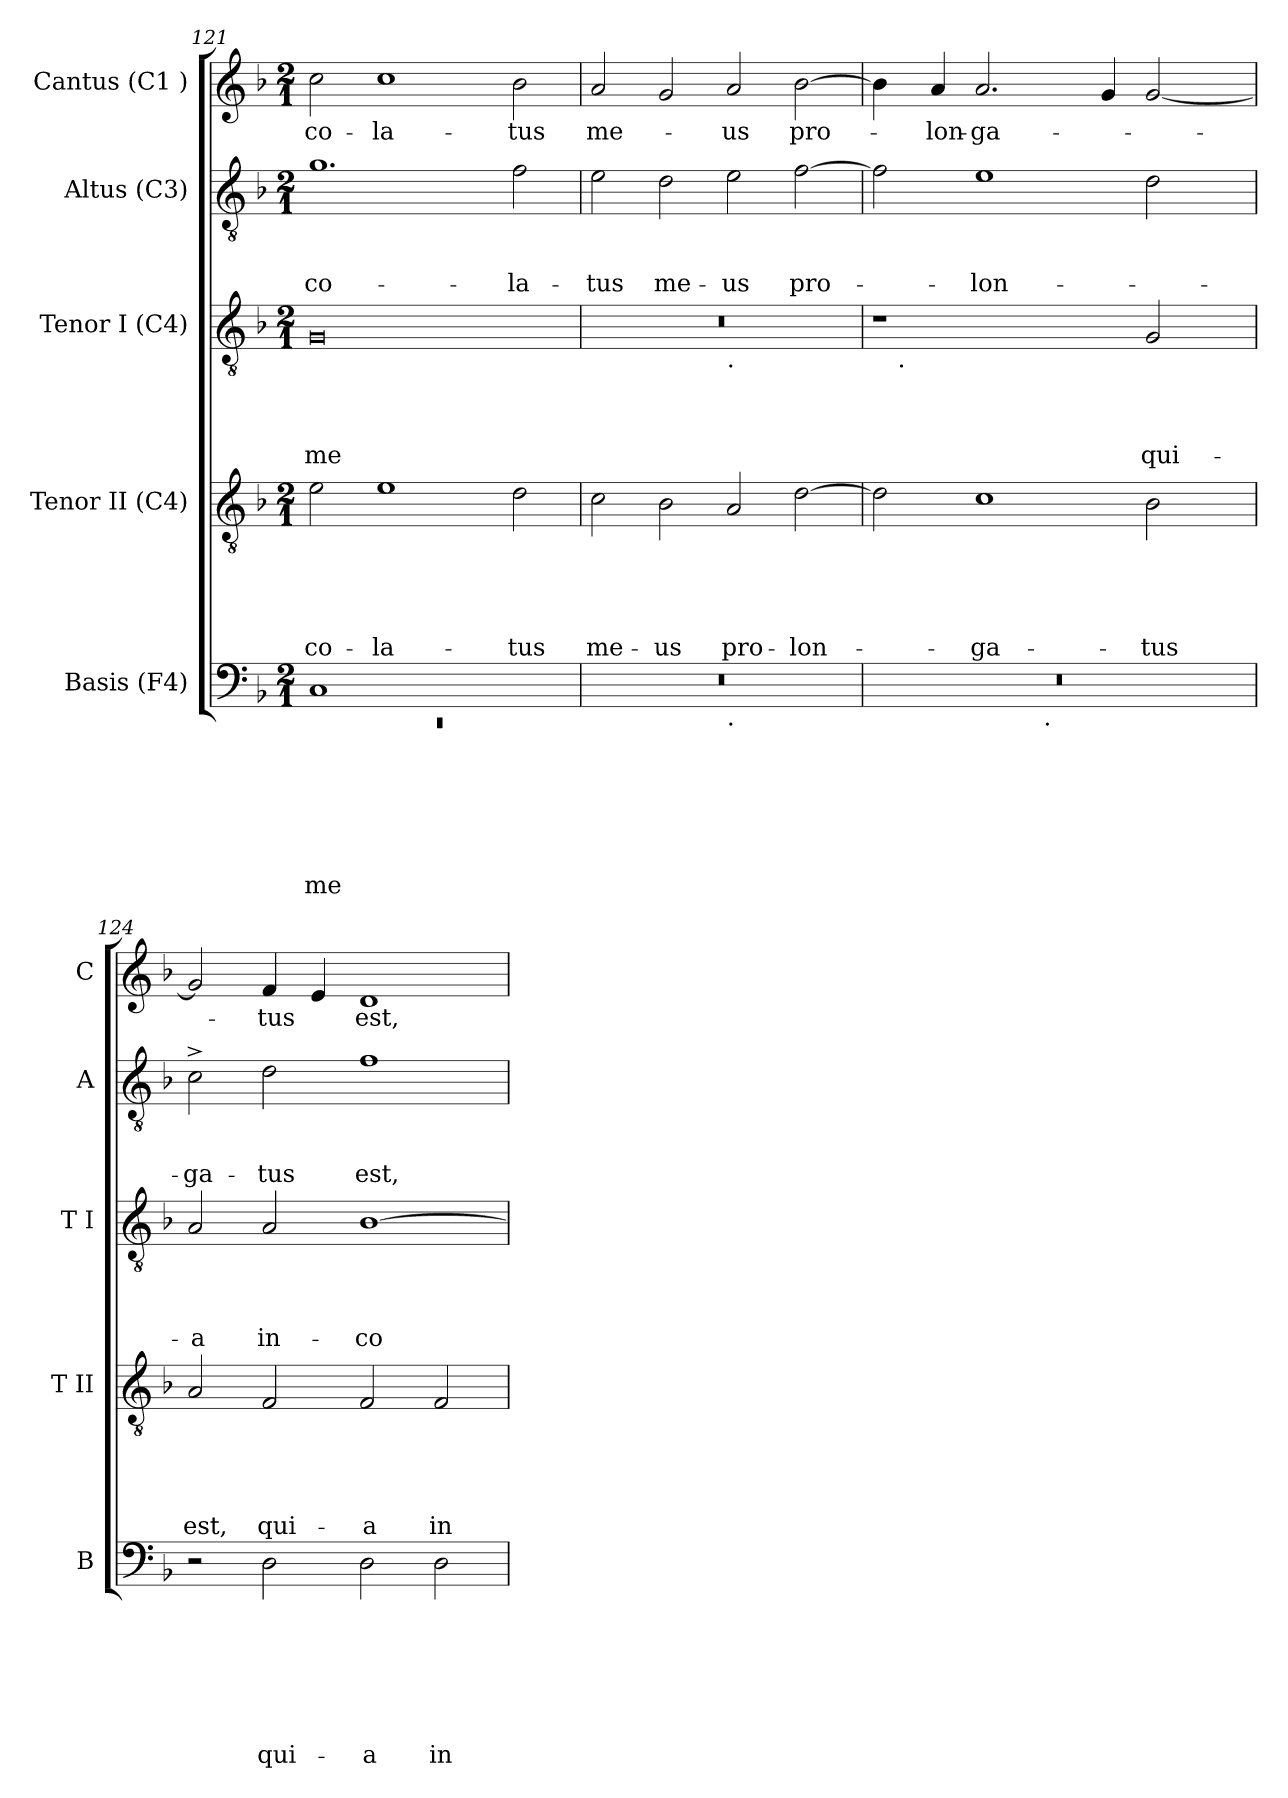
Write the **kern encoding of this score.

**kern	**text	**text	**text	**text	**text	**text	**text	**kern	**text	**text	**text	**text	**text	**kern	**text	**text	**text	**text	**kern	**text	**text	**text	**kern	**text
*part5	*part5	*part5	*part5	*part5	*part5	*part5	*part5	*part4	*part4	*part4	*part4	*part4	*part4	*part3	*part3	*part3	*part3	*part3	*part2	*part2	*part2	*part2	*part1	*part1
*staff5	*staff5	*staff5	*staff5	*staff5	*staff5	*staff5	*staff5	*staff4	*staff4	*staff4	*staff4	*staff4	*staff4	*staff3	*staff3	*staff3	*staff3	*staff3	*staff2	*staff2	*staff2	*staff2	*staff1	*staff1
*I"Basis (F4)	*	*	*	*	*	*	*	*I"Tenor II (C4)	*	*	*	*	*	*I"Tenor I (C4)	*	*	*	*	*I"Altus (C3)	*	*	*	*I"Cantus (C1 )	*
*I'B	*	*	*	*	*	*	*	*I'T II	*	*	*	*	*	*I'T I	*	*	*	*	*I'A	*	*	*	*I'C	*
*clefF4	*	*	*	*	*	*	*	*clefGv2	*	*	*	*	*	*clefGv2	*	*	*	*	*clefGv2	*	*	*	*clefG2	*
*k[b-]	*	*	*	*	*	*	*	*k[b-]	*	*	*	*	*	*k[b-]	*	*	*	*	*k[b-]	*	*	*	*k[b-]	*
*F:	*	*	*	*	*	*	*	*F:	*	*	*	*	*	*F:	*	*	*	*	*F:	*	*	*	*F:	*
*M2/1	*	*	*	*	*	*	*	*M2/1	*	*	*	*	*	*M2/1	*	*	*	*	*M2/1	*	*	*	*M2/1	*
=121	=121	=121	=121	=121	=121	=121	=121	=121	=121	=121	=121	=121	=121	=121	=121	=121	=121	=121	=121	=121	=121	=121	=121	=121
*^	*	*	*	*	*	*	*	*	*	*	*	*	*	*	*	*	*	*	*	*	*	*	*	*
!	!LO:N:vis=1	!	!	!	!	!	!	!LO:LY:b	!	!	!	!	!	!LO:LY:b	!	!	!	!	!LO:LY:b:rj	!	!	!	!LO:LY:b	!	!LO:LY:b
1C	0rEE	.	.	.	.	.	.	me	2e\	.	.	.	.	-co-	0G	.	.	.	me	1.g	.	.	-co-	2cc\	-co-
!	!	!	!	!	!	!	!	!	!	!	!	!	!	!LO:LY:b	!	!	!	!	!	!	!	!	!	!	!LO:LY:b
.	.	.	.	.	.	.	.	.	1e	.	.	.	.	-la-	.	.	.	.	.	.	.	.	.	1cc	-la-
1ryy	.	.	.	.	.	.	.	.	.	.	.	.	.	.	.	.	.	.	.	.	.	.	.	.	.
!	!	!	!	!	!	!	!	!	!	!	!	!	!	!LO:LY:b	!	!	!	!	!	!	!	!	!LO:LY:b	!	!LO:LY:b
.	.	.	.	.	.	.	.	.	2d\	.	.	.	.	-tus	.	.	.	.	.	2f\	.	.	-la-	2b-\	-tus
!!LO:PB:g=z
=122	=122	=122	=122	=122	=122	=122	=122	=122	=122	=122	=122	=122	=122	=122	=122	=122	=122	=122	=122	=122	=122	=122	=122	=122	=122
!	!	!	!	!	!	!	!	!	!	!	!	!	!	!LO:LY:b	!	!	!	!	!	!	!	!	!LO:LY:b	!	!LO:LY:b
*	*	*	*	*	*	*	*	*	*	*	*	*	*	*	*^	*	*	*	*	*	*	*	*	*	*
0r	1ryy	.	.	.	.	.	.	.	2c\	.	.	.	.	me-	0r	1ryy	.	.	.	.	2e\	.	.	-tus	2a/	me-
!	!	!	!	!	!	!	!	!	!	!	!	!	!	!LO:LY:b	!	!	!	!	!	!	!	!	!	!LO:LY:b	!	!
.	.	.	.	.	.	.	.	.	2B-\	.	.	.	.	-us	.	.	.	.	.	.	2d\	.	.	me-	2g/	.
!	!	!	!	!	!	!	!	!	!	!	!	!	!	!	!	!LO:TX:b:t=.	!	!	!	!	!	!	!	!	!	!
!	!LO:TX:b:t=.	!	!	!	!	!	!	!	!	!	!	!	!	!	!	!	!	!	!	!	!	!	!	!	!	!
!	!	!	!	!	!	!	!	!	!	!	!	!	!	!LO:LY:b	!	!	!	!	!	!	!	!	!	!LO:LY:b	!	!LO:LY:b
.	1ryy	.	.	.	.	.	.	.	2A/	.	.	.	.	pro-	.	1ryy	.	.	.	.	2e\	.	.	-us	2a/	-us
!	!	!	!	!	!	!	!	!	!	!	!	!	!	!LO:LY:b	!	!	!	!	!	!	!	!	!	!LO:LY:b	!	!LO:LY:b
.	.	.	.	.	.	.	.	.	[>2d\	.	.	.	.	-lon-	.	.	.	.	.	.	[>2f\	.	.	pro-	[>2b-\	pro-
=123	=123	=123	=123	=123	=123	=123	=123	=123	=123	=123	=123	=123	=123	=123	=123	=123	=123	=123	=123	=123	=123	=123	=123	=123	=123	=123
0r	1ryy	.	.	.	.	.	.	.	2d\]	.	.	.	.	.	1r	16.ryy	.	.	.	.	2f\]	.	.	.	4b-\]	.
!	!	!	!	!	!	!	!	!	!	!	!	!	!	!	!	!LO:TX:b:t=.	!	!	!	!	!	!	!	!	!	!
.	.	.	.	.	.	.	.	.	.	.	.	.	.	.	.	1ryy	.	.	.	.	.	.	.	.	.	.
!	!	!	!	!	!	!	!	!	!	!	!	!	!	!	!	!	!	!	!	!	!	!	!	!	!	!LO:LY:b
.	.	.	.	.	.	.	.	.	.	.	.	.	.	.	.	.	.	.	.	.	.	.	.	.	4a/	-lon-
!	!	!	!	!	!	!	!	!	!	!	!	!	!	!LO:LY:b	!	!	!	!	!	!	!	!	!	!LO:LY:b	!	!LO:LY:b
.	.	.	.	.	.	.	.	.	1c	.	.	.	.	-ga-	.	.	.	.	.	.	1e	.	.	-lon-	2.a/	-ga-
!	!LO:TX:b:t=.	!	!	!	!	!	!	!	!	!	!	!	!	!	!	!	!	!	!	!	!	!	!	!	!	!
.	1ryy	.	.	.	.	.	.	.	.	.	.	.	.	.	2ryy	.	.	.	.	.	.	.	.	.	.	.
.	.	.	.	.	.	.	.	.	.	.	.	.	.	.	.	2ryy	.	.	.	.	.	.	.	.	.	.
.	.	.	.	.	.	.	.	.	.	.	.	.	.	.	.	.	.	.	.	.	.	.	.	.	4g/	.
!	!	!	!	!	!	!	!	!	!	!	!	!	!	!LO:LY:b	!	!	!	!	!	!LO:LY:b	!	!	!	!	!	!
.	.	.	.	.	.	.	.	.	2B-\	.	.	.	.	-tus	2G/	.	.	.	.	qui-	2d\	.	.	.	[<2g/	.
.	.	.	.	.	.	.	.	.	.	.	.	.	.	.	.	4ryy	.	.	.	.	.	.	.	.	.	.
.	.	.	.	.	.	.	.	.	.	.	.	.	.	.	.	8ryy	.	.	.	.	.	.	.	.	.	.
.	.	.	.	.	.	.	.	.	.	.	.	.	.	.	.	32ryy	.	.	.	.	.	.	.	.	.	.
=124	=124	=124	=124	=124	=124	=124	=124	=124	=124	=124	=124	=124	=124	=124	=124	=124	=124	=124	=124	=124	=124	=124	=124	=124	=124	=124
!	!	!	!	!	!	!	!	!	!	!	!	!	!	!LO:LY:b	!	!	!	!	!	!LO:LY:b	!	!	!	!LO:LY:b	!	!
*v	*v	*	*	*	*	*	*	*	*	*	*	*	*	*	*v	*v	*	*	*	*	*	*	*	*	*	*
2r	.	.	.	.	.	.	.	2A/	.	.	.	.	est,	2A/	.	.	.	-a	2c^>\	.	.	-ga-	2g/]	.
!	!	!	!	!	!	!	!LO:LY:b	!	!	!	!	!	!LO:LY:b	!	!	!	!	!LO:LY:b	!	!	!	!LO:LY:b	!	!LO:LY:b
2D\	.	.	.	.	.	.	qui-	2F/	.	.	.	.	qui-	2A/	.	.	.	in-	2d\	.	.	-tus	4f/	-tus
.	.	.	.	.	.	.	.	.	.	.	.	.	.	.	.	.	.	.	.	.	.	.	4e/	.
!	!	!	!	!	!	!	!LO:LY:b	!	!	!	!	!	!LO:LY:b	!	!	!	!	!LO:LY:b	!	!	!	!LO:LY:b	!	!LO:LY:b
2D\	.	.	.	.	.	.	-a	2F/	.	.	.	.	-a	[>1B-	.	.	.	-co-	1f	.	.	est,	1d	est,
!	!	!	!	!	!	!	!LO:LY:b	!	!	!	!	!	!LO:LY:b	!	!	!	!	!	!	!	!	!	!	!
2D\	.	.	.	.	.	.	in-	2F/	.	.	.	.	in-	.	.	.	.	.	.	.	.	.	.	.
=	=	=	=	=	=	=	=	=	=	=	=	=	=	=	=	=	=	=	=	=	=	=	=	=
*-	*-	*-	*-	*-	*-	*-	*-	*-	*-	*-	*-	*-	*-	*-	*-	*-	*-	*-	*-	*-	*-	*-	*-	*-
